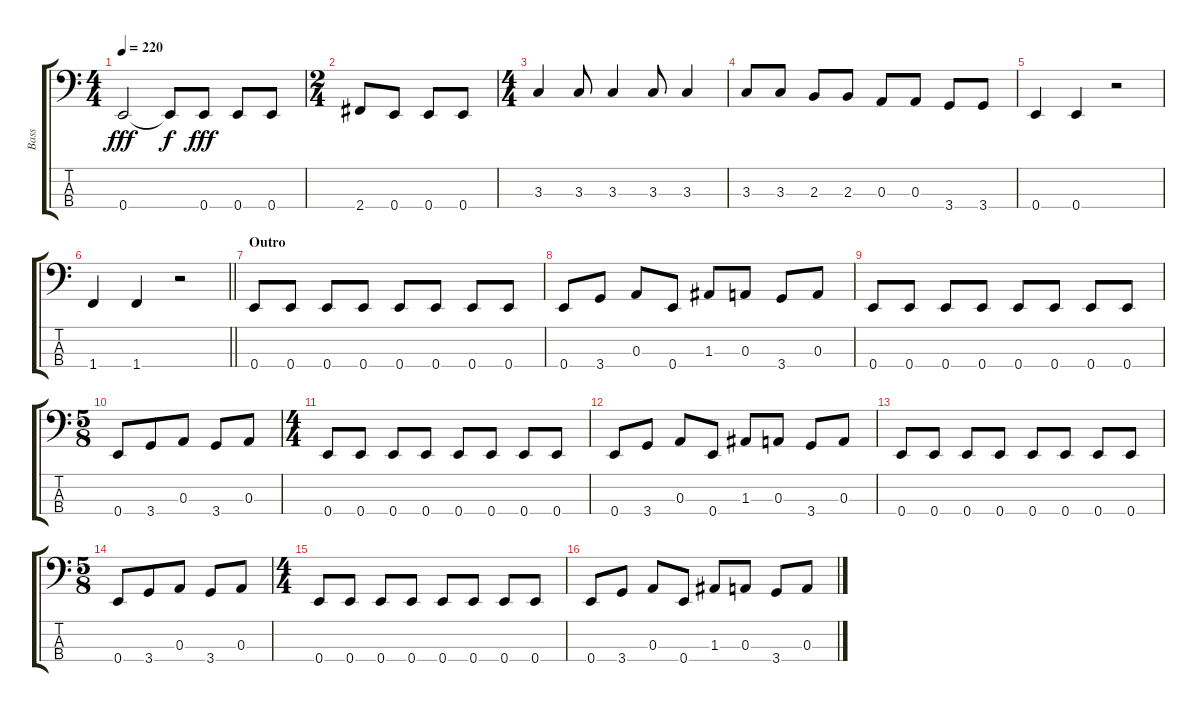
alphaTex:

\track ("Bass" "Bass") {instrument electricbassfinger}
\staff {score tabs}
\tuning (G2 D2 A1 E1) {hide}
\ts (4 4)
\tempo 220
\clef f4
\ks c
0.4.2{dy fff} 0.4{t}.8{dy f} 0.4.8{dy fff} 0.4.8 0.4.8 |
\ts (2 4)
2.4.8 0.4.8 0.4.8 0.4.8 |
\ts (4 4)
3.3.4 3.3.8 3.3.4 3.3.8 3.3.4 |
3.3.8 3.3.8 2.3.8 2.3.8 0.3.8 0.3.8 3.4.8 3.4.8 |
0.4.4 0.4.4 r.2 |
\barLineRight lightlight
1.4.4 1.4.4 r.2 |
\section ("" "Outro")
0.4.8 0.4.8 0.4.8 0.4.8 0.4.8 0.4.8 0.4.8 0.4.8 |
0.4.8 3.4.8 0.3.8 0.4.8 1.3.8 0.3.8 3.4.8 0.3.8 |
0.4.8 0.4.8 0.4.8 0.4.8 0.4.8 0.4.8 0.4.8 0.4.8 |
\ts (5 8)
0.4.8 3.4.8 0.3.8 3.4.8 0.3.8 |
\ts (4 4)
0.4.8 0.4.8 0.4.8 0.4.8 0.4.8 0.4.8 0.4.8 0.4.8 |
0.4.8 3.4.8 0.3.8 0.4.8 1.3.8 0.3.8 3.4.8 0.3.8 |
0.4.8 0.4.8 0.4.8 0.4.8 0.4.8 0.4.8 0.4.8 0.4.8 |
\ts (5 8)
0.4.8 3.4.8 0.3.8 3.4.8 0.3.8 |
\ts (4 4)
0.4.8 0.4.8 0.4.8 0.4.8 0.4.8 0.4.8 0.4.8 0.4.8 |
0.4.8 3.4.8 0.3.8 0.4.8 1.3.8 0.3.8 3.4.8 0.3.8
